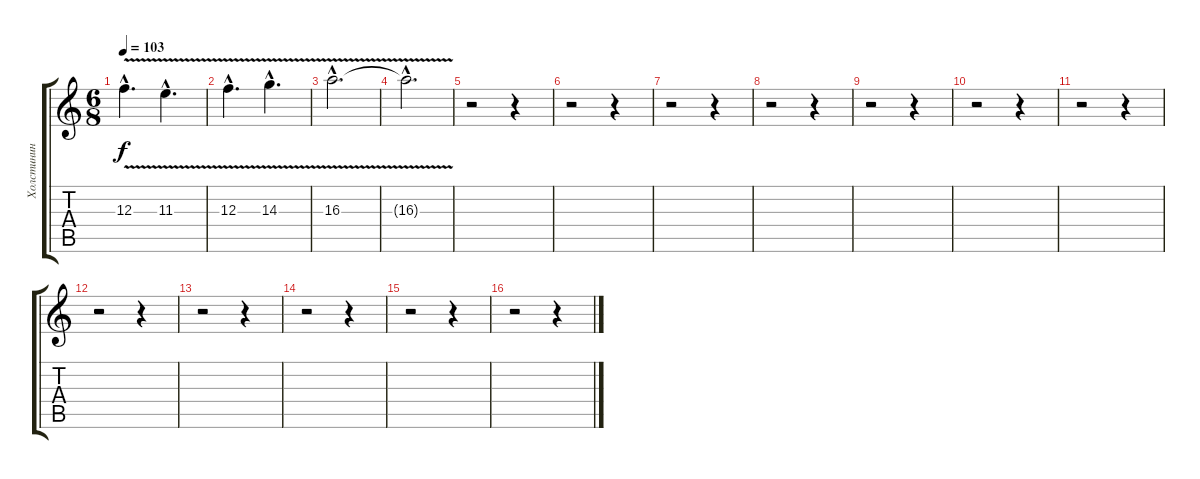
\track ("Холстинин " "Холстинин ") {instrument distortionguitar}
\staff {score tabs}
\tuning (D4 A3 F3 C3 G2 D2) {hide}
\ts (6 8)
\tempo 103
\clef g2
\ks c
12.3{v hac}.4{d dy f} 11.3{v hac}.4{d} |
12.3{v hac}.4{d} 14.3{v hac}.4{d} |
16.3{v hac}.2{d} |
16.3{hac t}.2{d} |
r.2 r.4 |
r.2 r.4 |
r.2 r.4 |
r.2 r.4 |
r.2 r.4 |
r.2 r.4 |
r.2 r.4 |
r.2 r.4 |
r.2 r.4 |
r.2 r.4 |
r.2 r.4 |
r.2 r.4
